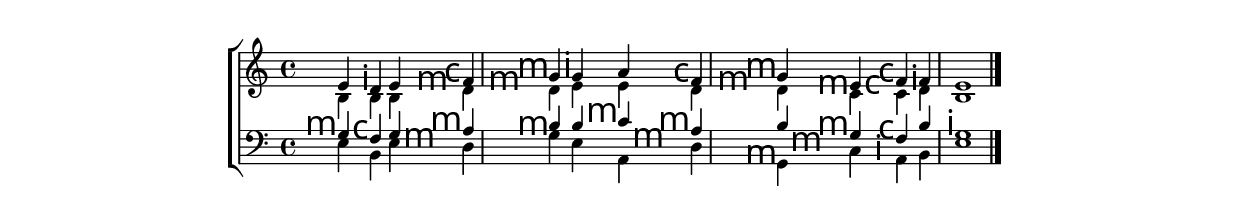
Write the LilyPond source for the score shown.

\version "2.24.1"
\include "tuning.ily"
\include "layout.ily"

%% Pythagorean
PS = \relative c' { e4 dis e fis g gis a  fis g  e fis fis e1   }
PA = \relative c' { b4 b   b d   d e   e  d   d  c cis dis b1   } 
PT = \relative c' { g4 fis g a   b b   c  a   b  g fis b   gis1 }
PB = \relative c  { e4 b   e d   g e   a, d   g, c ais b   e1   }

%% Just intonation
JS = \relative c' { e4  disM e  fis gP gisM a  fis gP  e  fis  fis    e1    }
JA = \relative c' { b4  b    b  dP  dP e    e  dP  dP  cP cis  disM   b1    } 
JT = \relative c' { gP4 fis  gP aP  b  b    cP aP  b   gP fis  b      gisM1 }
JB = \relative c  { e4  b    e  dP  gP e    a, dP  gP, cP aisM b      e1    }

%% MIDI Pythageorean
\book {
  \bookOutputSuffix "pyth"
  \score {
    <<
      \new Staff \with {midiInstrument = #"oboe"} \PS
      \new Staff \with {midiInstrument = #"oboe"} \PA
      \new Staff \with {midiInstrument = #"oboe"} \PT
      \new Staff \with {midiInstrument = #"oboe"} \PB
    >>
    \midi { \tempo 4 = 60 }
  }
}

%% MIDI Just
\book {
  \bookOutputSuffix "just"
  \score {
    <<
      \new Staff \with {midiInstrument = #"oboe"} \JS
      \new Staff \with {midiInstrument = #"oboe"} \JA
      \new Staff \with {midiInstrument = #"oboe"} \JT
      \new Staff \with {midiInstrument = #"oboe"} \JB
    >>
    \midi { \tempo 4 = 60 }
  }
}

%% PDF (the just one, with HE accidentals)
\score {
  \new ChoirStaff
  <<
    \new Staff <<              { \JS } \\ { \JA \bar "|." } >>
    \new Staff << \clef "bass" { \JT } \\ { \JB }           >>
  >>
  \layout{}
}
